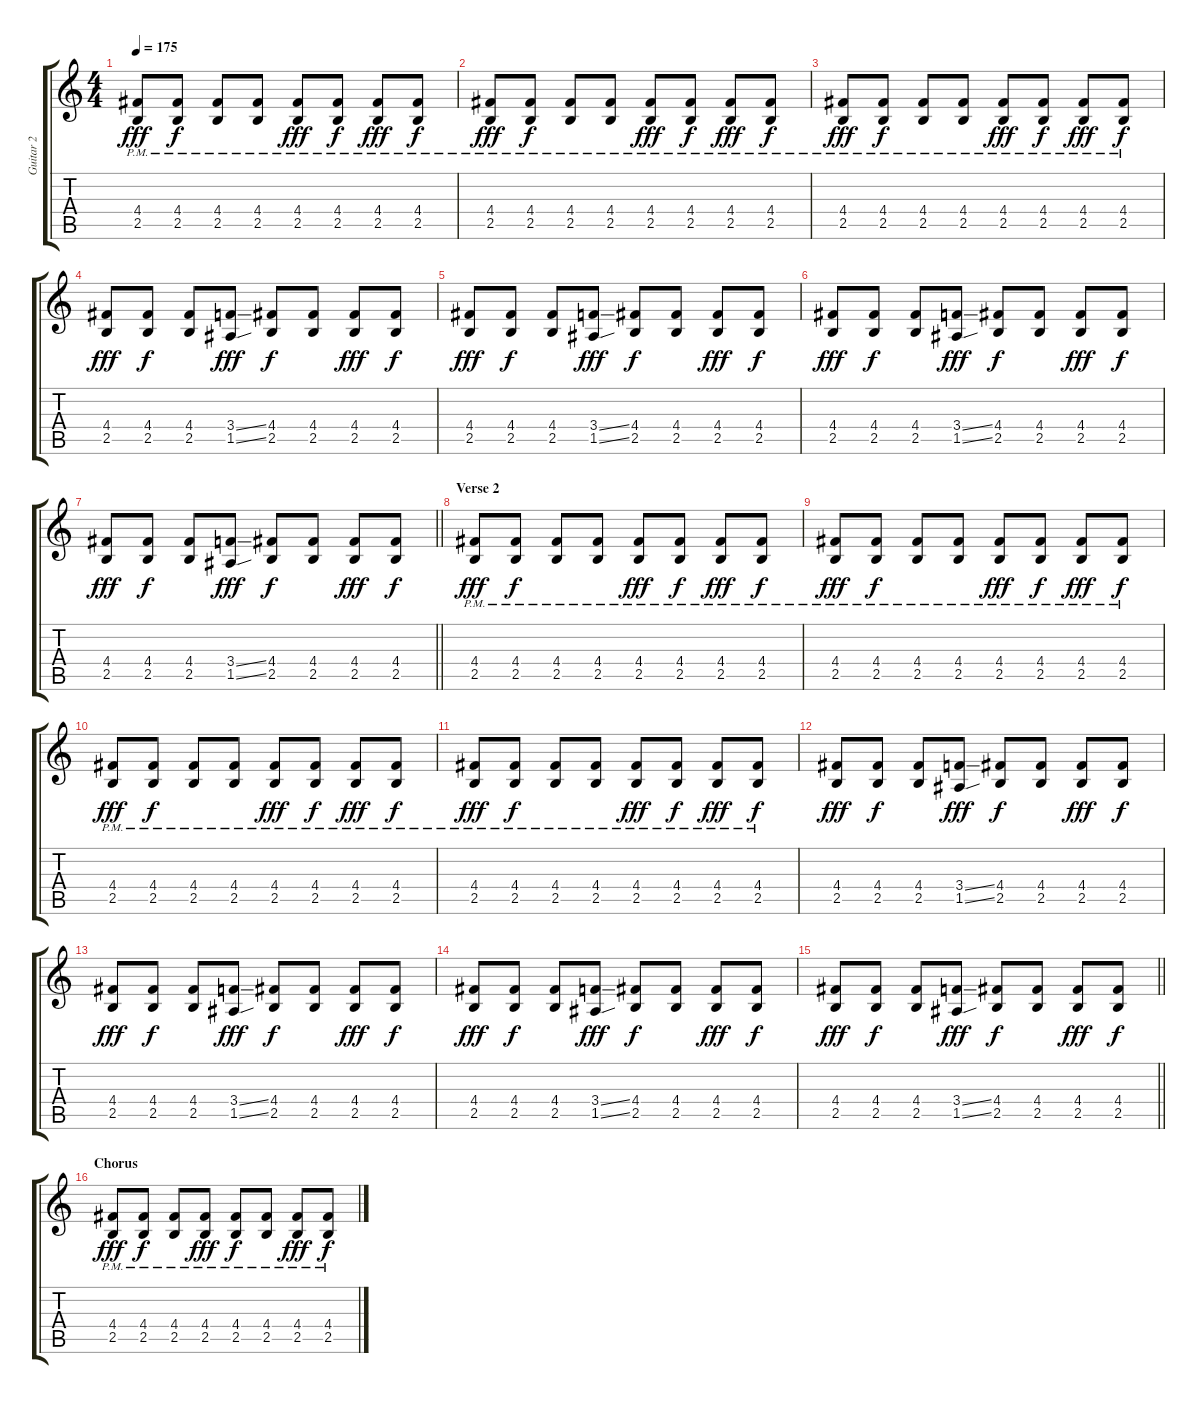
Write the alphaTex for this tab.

\track ("Guitar 2" "Guitar 2") {instrument distortionguitar}
\staff {score tabs}
\tuning (E4 B3 G3 D3 A2 E2) {hide}
\ts (4 4)
\tempo 175
\clef g2
\ks c
(4.4{pm} 2.5{pm}).8{dy fff} (4.4{pm} 2.5{pm}).8{dy f} (4.4{pm} 2.5{pm}).8 (4.4{pm} 2.5{pm}).8 (4.4{pm} 2.5{pm}).8{dy fff} (4.4{pm} 2.5{pm}).8{dy f} (4.4{pm} 2.5{pm}).8{dy fff} (4.4{pm} 2.5{pm}).8{dy f} |
(4.4{pm} 2.5{pm}).8{dy fff} (4.4{pm} 2.5{pm}).8{dy f} (4.4{pm} 2.5{pm}).8 (4.4{pm} 2.5{pm}).8 (4.4{pm} 2.5{pm}).8{dy fff} (4.4{pm} 2.5{pm}).8{dy f} (4.4{pm} 2.5{pm}).8{dy fff} (4.4{pm} 2.5{pm}).8{dy f} |
(4.4{pm} 2.5{pm}).8{dy fff} (4.4{pm} 2.5{pm}).8{dy f} (4.4{pm} 2.5{pm}).8 (4.4{pm} 2.5{pm}).8 (4.4{pm} 2.5{pm}).8{dy fff} (4.4{pm} 2.5{pm}).8{dy f} (4.4{pm} 2.5{pm}).8{dy fff} (4.4{pm} 2.5{pm}).8{dy f} |
(4.4 2.5).8{dy fff} (4.4 2.5).8{dy f} (4.4 2.5).8 (3.4{ss} 1.5{ss}).8{dy fff} (4.4 2.5).8{dy f} (4.4 2.5).8 (4.4 2.5).8{dy fff} (4.4 2.5).8{dy f} |
(4.4 2.5).8{dy fff} (4.4 2.5).8{dy f} (4.4 2.5).8 (3.4{ss} 1.5{ss}).8{dy fff} (4.4 2.5).8{dy f} (4.4 2.5).8 (4.4 2.5).8{dy fff} (4.4 2.5).8{dy f} |
(4.4 2.5).8{dy fff} (4.4 2.5).8{dy f} (4.4 2.5).8 (3.4{ss} 1.5{ss}).8{dy fff} (4.4 2.5).8{dy f} (4.4 2.5).8 (4.4 2.5).8{dy fff} (4.4 2.5).8{dy f} |
\barLineRight lightlight
(4.4 2.5).8{dy fff} (4.4 2.5).8{dy f} (4.4 2.5).8 (3.4{ss} 1.5{ss}).8{dy fff} (4.4 2.5).8{dy f} (4.4 2.5).8 (4.4 2.5).8{dy fff} (4.4 2.5).8{dy f} |
\section ("" "Verse 2")
(4.4{pm} 2.5{pm}).8{dy fff} (4.4{pm} 2.5{pm}).8{dy f} (4.4{pm} 2.5{pm}).8 (4.4{pm} 2.5{pm}).8 (4.4{pm} 2.5{pm}).8{dy fff} (4.4{pm} 2.5{pm}).8{dy f} (4.4{pm} 2.5{pm}).8{dy fff} (4.4{pm} 2.5{pm}).8{dy f} |
(4.4{pm} 2.5{pm}).8{dy fff} (4.4{pm} 2.5{pm}).8{dy f} (4.4{pm} 2.5{pm}).8 (4.4{pm} 2.5{pm}).8 (4.4{pm} 2.5{pm}).8{dy fff} (4.4{pm} 2.5{pm}).8{dy f} (4.4{pm} 2.5{pm}).8{dy fff} (4.4{pm} 2.5{pm}).8{dy f} |
(4.4{pm} 2.5{pm}).8{dy fff} (4.4{pm} 2.5{pm}).8{dy f} (4.4{pm} 2.5{pm}).8 (4.4{pm} 2.5{pm}).8 (4.4{pm} 2.5{pm}).8{dy fff} (4.4{pm} 2.5{pm}).8{dy f} (4.4{pm} 2.5{pm}).8{dy fff} (4.4{pm} 2.5{pm}).8{dy f} |
(4.4{pm} 2.5{pm}).8{dy fff} (4.4{pm} 2.5{pm}).8{dy f} (4.4{pm} 2.5{pm}).8 (4.4{pm} 2.5{pm}).8 (4.4{pm} 2.5{pm}).8{dy fff} (4.4{pm} 2.5{pm}).8{dy f} (4.4{pm} 2.5{pm}).8{dy fff} (4.4{pm} 2.5{pm}).8{dy f} |
(4.4 2.5).8{dy fff} (4.4 2.5).8{dy f} (4.4 2.5).8 (3.4{ss} 1.5{ss}).8{dy fff} (4.4 2.5).8{dy f} (4.4 2.5).8 (4.4 2.5).8{dy fff} (4.4 2.5).8{dy f} |
(4.4 2.5).8{dy fff} (4.4 2.5).8{dy f} (4.4 2.5).8 (3.4{ss} 1.5{ss}).8{dy fff} (4.4 2.5).8{dy f} (4.4 2.5).8 (4.4 2.5).8{dy fff} (4.4 2.5).8{dy f} |
(4.4 2.5).8{dy fff} (4.4 2.5).8{dy f} (4.4 2.5).8 (3.4{ss} 1.5{ss}).8{dy fff} (4.4 2.5).8{dy f} (4.4 2.5).8 (4.4 2.5).8{dy fff} (4.4 2.5).8{dy f} |
\barLineRight lightlight
(4.4 2.5).8{dy fff} (4.4 2.5).8{dy f} (4.4 2.5).8 (3.4{ss} 1.5{ss}).8{dy fff} (4.4 2.5).8{dy f} (4.4 2.5).8 (4.4 2.5).8{dy fff} (4.4 2.5).8{dy f} |
\section ("" "Chorus")
(4.4{pm} 2.5{pm}).8{dy fff} (4.4{pm} 2.5{pm}).8{dy f} (4.4{pm} 2.5{pm}).8 (4.4{pm} 2.5{pm}).8{dy fff} (4.4{pm} 2.5{pm}).8{dy f} (4.4{pm} 2.5{pm}).8 (4.4{pm} 2.5{pm}).8{dy fff} (4.4{pm} 2.5{pm}).8{dy f}
